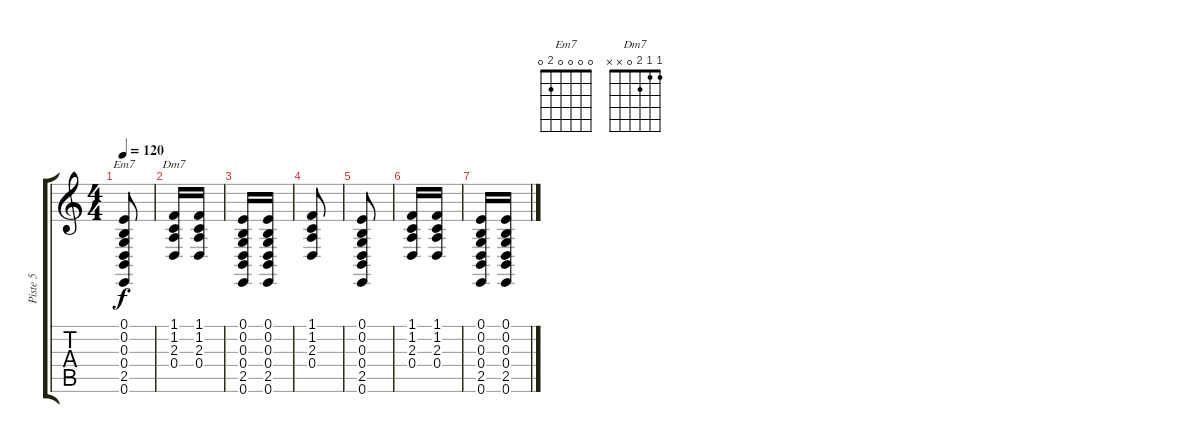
\track ("Piste 5" "Piste 5") {instrument drawbarorgan}
\staff {score tabs}
\tuning (E4 B3 G3 D3 A2 E2) {hide}
\chord ("Em7" 0 0 0 0 2 0)
\chord ("Dm7" 1 1 2 0 x x)
\ts (4 4)
\tempo 120
\clef g2
\ks c
(0.1 0.2 0.3 0.4 2.5 0.6).8{ch "Em7" dy f} |
(1.1 1.2 2.3 0.4).16{ch "Dm7"} (1.1 1.2 2.3 0.4).16 |
(0.1 0.2 0.3 0.4 2.5 0.6).16 (0.1 0.2 0.3 0.4 2.5 0.6).16 |
(1.1 1.2 2.3 0.4).8 |
(0.1 0.2 0.3 0.4 2.5 0.6).8 |
(1.1 1.2 2.3 0.4).16 (1.1 1.2 2.3 0.4).16 |
(0.1 0.2 0.3 0.4 2.5 0.6).16 (0.1 0.2 0.3 0.4 2.5 0.6).16
